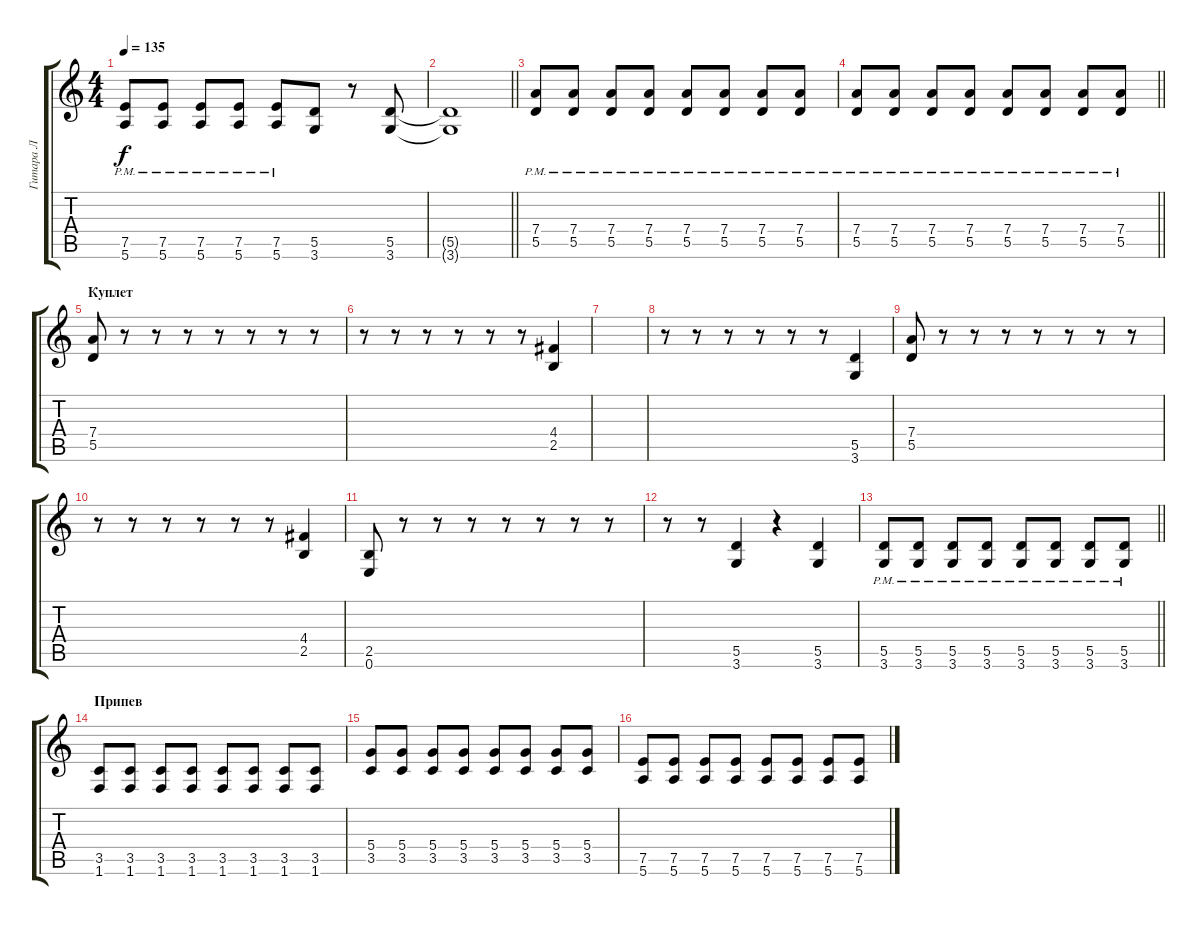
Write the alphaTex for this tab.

\track ("Гитара Л" "Гитара Л") {instrument distortionguitar}
\staff {score tabs}
\tuning (E4 B3 G3 D3 A2 E2) {hide}
\ts (4 4)
\tempo 135
\clef g2
\ks c
(7.5{pm} 5.6{pm}).8{dy f} (7.5{pm} 5.6{pm}).8 (7.5{pm} 5.6{pm}).8 (7.5{pm} 5.6{pm}).8 (7.5{pm} 5.6{pm}).8 (5.5 3.6).8 r.8 (5.5 3.6).8 |
\barLineRight lightlight
(5.5{t} 3.6{t}).1 |
(7.4{pm} 5.5{pm}).8{volume 13} (7.4{pm} 5.5{pm}).8 (7.4{pm} 5.5{pm}).8 (7.4{pm} 5.5{pm}).8 (7.4{pm} 5.5{pm}).8 (7.4{pm} 5.5{pm}).8 (7.4{pm} 5.5{pm}).8 (7.4{pm} 5.5{pm}).8 |
\barLineRight lightlight
(7.4{pm} 5.5{pm}).8 (7.4{pm} 5.5{pm}).8 (7.4{pm} 5.5{pm}).8 (7.4{pm} 5.5{pm}).8 (7.4{pm} 5.5{pm}).8 (7.4{pm} 5.5{pm}).8 (7.4{pm} 5.5{pm}).8 (7.4{pm} 5.5{pm}).8 |
\section ("" "Куплет")
(7.4 5.5).8 r.8 r.8 r.8 r.8 r.8 r.8 r.8 |
r.8 r.8 r.8 r.8 r.8 r.8 (4.4 2.5).4 |
|
r.8 r.8 r.8 r.8 r.8 r.8 (5.5 3.6).4 |
(7.4 5.5).8 r.8 r.8 r.8 r.8 r.8 r.8 r.8 |
r.8 r.8 r.8 r.8 r.8 r.8 (4.4 2.5).4 |
(2.5 0.6).8 r.8 r.8 r.8 r.8 r.8 r.8 r.8 |
r.8 r.8 (5.5 3.6).4 r.4 (5.5 3.6).4 |
\barLineRight lightlight
(5.5{pm} 3.6{pm}).8 (5.5{pm} 3.6{pm}).8 (5.5{pm} 3.6{pm}).8 (5.5{pm} 3.6{pm}).8 (5.5{pm} 3.6{pm}).8 (5.5{pm} 3.6{pm}).8 (5.5{pm} 3.6{pm}).8 (5.5{pm} 3.6{pm}).8 |
\section ("" "Припев")
(3.5 1.6).8 (3.5 1.6).8 (3.5 1.6).8 (3.5 1.6).8 (3.5 1.6).8 (3.5 1.6).8 (3.5 1.6).8 (3.5 1.6).8 |
(5.4 3.5).8 (5.4 3.5).8 (5.4 3.5).8 (5.4 3.5).8 (5.4 3.5).8 (5.4 3.5).8 (5.4 3.5).8 (5.4 3.5).8 |
(7.5 5.6).8 (7.5 5.6).8 (7.5 5.6).8 (7.5 5.6).8 (7.5 5.6).8 (7.5 5.6).8 (7.5 5.6).8 (7.5 5.6).8
